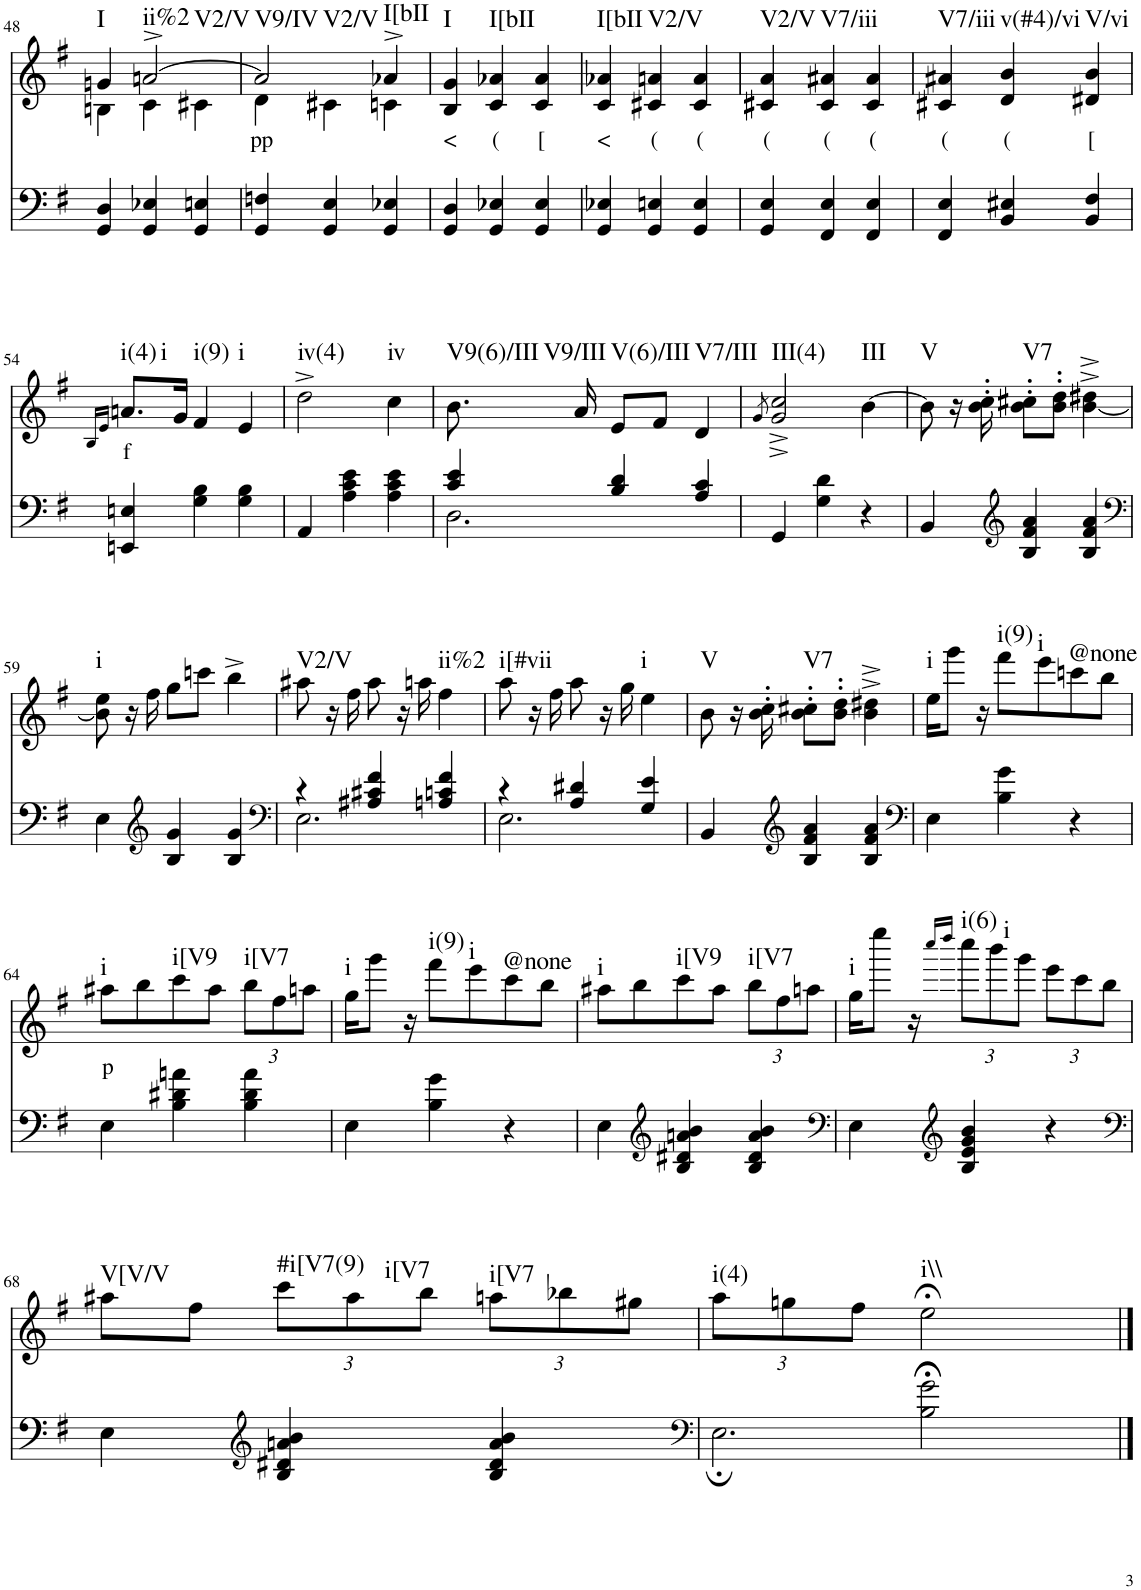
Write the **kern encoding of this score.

**kern	**kern	**text	**harte
*part2	*part1	*part1	*part1
*staff2	*staff1	*staff1	*
*I"Piano	*I"Piano	*	*
*I'Pno	*I'Pno	*	*
!!LO:PB:g=z
*clefF4	*clefG2	*	*
*k[f#]	*k[f#]	*	*
*e:	*e:	*	*
*M3/4	*M3/4	*	*
=48	=48	=48	=48
*	*^	*	*
!	!	!	!	!LO:H:kt=I
4GG/ 4D/	4gn/	4Bn\	.	N
!	!	!	!	!LO:H:n=1:kt=ii%2
!	!	!	!	!LO:H:n=2:kt=V2/V
4GG/ 4E-X/	[2an^/	4c\	.	N N
4GG/ 4En/	.	4c#X\	.	.
=49	=49	=49	=49	=49
!	!	!	!LO:LY:b	!LO:H:n=1:kt=V9/IV
!	!	!	!	!LO:H:n=2:kt=V2/V
4GG/ 4Fn/	2a/]	4d\	pp	N N
4GG/ 4E/	.	4c#X\	.	.
!	!	!	!	!LO:H:kt=I[bII
4GG/ 4E-X/	4a-X^/	4cn\	.	N
=50	=50	=50	=50	=50
!	!	!	!LO:LY:b	!LO:H:kt=I
*	*v	*v	*	*
4GG/ 4D/	4B/ 4g/	<	N
!	!	!LO:LY:b	!LO:H:kt=I[bII
4GG/ 4E-X/	4c/ 4a-X/	(	N
!	!	!LO:LY:b	!
4GG/ 4E-/	4c/ 4a-/	[	.
=51	=51	=51	=51
!	!	!LO:LY:b	!LO:H:kt=I[bII
4GG/ 4E-X/	4c/ 4a-X/	<	N
!	!	!LO:LY:b	!LO:H:kt=V2/V
4GG/ 4En/	4c#X/ 4an/	(	N
!	!	!LO:LY:b	!
4GG/ 4E/	4c#/ 4a/	(	.
=52	=52	=52	=52
!	!	!LO:LY:b	!LO:H:kt=V2/V
4GG/ 4E/	4c#X/ 4a/	(	N
!	!	!LO:LY:b	!LO:H:kt=V7/iii
4FF#/ 4E/	4c#/ 4a#X/	(	N
!	!	!LO:LY:b	!
4FF#/ 4E/	4c#/ 4a#/	(	.
=53	=53	=53	=53
!	!	!LO:LY:b	!LO:H:kt=V7/iii
4FF#/ 4E/	4c#X/ 4a#X/	(	N
!	!	!LO:LY:b	!LO:H:kt=v(#4)/vi
4BB/ 4E#X/	4d/ 4b/	(	N
!	!	!LO:LY:b	!LO:H:kt=V/vi
4BB/ 4F#/	4d#X/ 4b/	[	N
!!LO:LB:g=z
=54	=54	=54	=54
.	16qB/LL	.	.
.	16qe/JJ	.	.
!	!	!LO:LY:b	!LO:H:n=1:kt=i(4)
!	!	!	!LO:H:n=2:kt=i
4EEn/ 4En/	8.an/L	f	N N
.	16g/Jk	.	.
!	!	!	!LO:H:kt=i(9)
4G\ 4B\	4f#/	.	N
!	!	!	!LO:H:kt=i
4G\ 4B\	4e/	.	N
=55	=55	=55	=55
!	!	!	!LO:H:kt=iv(4)
4AA/	2dd^\	.	N
4A\ 4c\ 4e\	.	.	.
!	!	!	!LO:H:kt=iv
4A\ 4c\ 4e\	4cc\	.	N
=56	=56	=56	=56
*^	*	*	*
!	!	!	!	!LO:H:n=1:kt=V9(6)/III
!	!	!	!	!LO:H:n=2:kt=V9/III
4c/ 4e/	2.D\	8.b\	.	N N
.	.	16a/	.	.
!	!	!	!	!LO:H:kt=V(6)/III
4B/ 4d/	.	8e/L	.	N
.	.	8f#/J	.	.
!	!	!	!	!LO:H:kt=V7/III
4A/ 4c/	.	4d/	.	N
*v	*v	*	*	*
=57	=57	=57	=57
.	8qg/	.	.
!	!	!	!LO:H:kt=III(4)
4GG/	2g/^ 2cc/^	.	N
4G\ 4d\	.	.	.
!	!	!	!LO:H:kt=III
4r	[4b\	.	N
=58	=58	=58	=58
!	!	!	!LO:H:kt=V
4BB/	8b\]	.	N
.	16r	.	.
.	16b\' 16cc\'	.	.
*clefG2	*	*	*
!	!	!	!LO:H:kt=V7
4B/ 4f#/ 4a/	8b\' 8cc#X\'L	.	N
.	8b\' 8dd\'J	.	.
4B/ 4f#/ 4a/	[4b\^ 4dd#X\^	.	.
!!LO:LB:g=z
=59	=59	=59	=59
*clefF4	*	*	*
!	!	!	!LO:H:kt=i
4E\	8b\] 8ee\	.	N
.	16r	.	.
.	16ff#\	.	.
*clefG2	*	*	*
4B/ 4g/	8gg\L	.	.
.	8cccn\J	.	.
4B/ 4g/	4bb^\	.	.
=60	=60	=60	=60
*clefF4	*	*	*
*^	*	*	*
!	!	!	!	!LO:H:kt=V2/V
4r	2.E\	8aa#X\	.	N
.	.	16r	.	.
.	.	16ff#\	.	.
4A#X/ 4c#X/ 4f#/	.	8aa#\	.	.
.	.	16r	.	.
.	.	16aan\	.	.
!	!	!	!	!LO:H:kt=ii%2
4An/ 4cn/ 4f#/	.	4ff#\	.	N
=61	=61	=61	=61	=61
!	!	!	!	!LO:H:kt=i[#vii
4r	2.E\	8aa\	.	N
.	.	16r	.	.
.	.	16ff#\	.	.
4A/ 4d#X/	.	8aa\	.	.
.	.	16r	.	.
.	.	16gg\	.	.
!	!	!	!	!LO:H:kt=i
4G/ 4e/	.	4ee\	.	N
*v	*v	*	*	*
=62	=62	=62	=62
!	!	!	!LO:H:kt=V
4BB/	8b\	.	N
.	16r	.	.
.	16b\' 16cc\'	.	.
*clefG2	*	*	*
!	!	!	!LO:H:kt=V7
4B/ 4f#/ 4a/	8b\' 8cc#X\'L	.	N
.	8b\' 8dd\'J	.	.
4B/ 4f#/ 4a/	4b\^ 4dd#X\^	.	.
=63	=63	=63	=63
*clefF4	*	*	*
!	!	!	!LO:H:kt=i
4E\	16ee\KL	.	N
.	8ggg\J	.	.
.	16r	.	.
!	!	!	!LO:H:kt=i(9)
4B\ 4g\	8fff#\L	.	N
!	!	!	!LO:H:kt=i
.	8eee\	.	N
!	!	!	!LO:H:kt=@none
4r	8cccn\	.	N
.	8bb\J	.	.
!!LO:LB:g=z
=64	=64	=64	=64
!	!	!LO:LY:b	!LO:H:kt=i
4E\	8aa#X\L	p	N
.	8bb\	.	.
!	!	!	!LO:H:kt=i[V9
4B\ 4d#X\ 4an\	8ccc\	.	N
.	8aa#\J	.	.
*	*Xbrackettup	*	*
!	!	!	!LO:H:kt=i[V7
4B\ 4d#\ 4a\	12bb\L	.	N
.	12ff#\	.	.
.	12aan\J	.	.
=65	=65	=65	=65
!	!	!	!LO:H:kt=i
4E\	16gg\KL	.	N
.	8ggg\J	.	.
.	16r	.	.
!	!	!	!LO:H:kt=i(9)
4B\ 4g\	8fff#\L	.	N
!	!	!	!LO:H:kt=i
.	8eee\	.	N
!	!	!	!LO:H:kt=@none
4r	8ccc\	.	N
.	8bb\J	.	.
=66	=66	=66	=66
!	!	!	!LO:H:kt=i
4E\	8aa#X\L	.	N
.	8bb\	.	.
*clefG2	*	*	*
!	!	!	!LO:H:kt=i[V9
4B/ 4d#X/ 4an/ 4b/	8ccc\	.	N
.	8aa#\J	.	.
!	!	!	!LO:H:kt=i[V7
4B/ 4d#/ 4a/ 4b/	12bb\L	.	N
.	12ff#\	.	.
.	12aan\J	.	.
=67	=67	=67	=67
*clefF4	*	*	*
!	!	!	!LO:H:kt=i
4E\	16gg\KL	.	N
.	8eeee\J	.	.
.	16r	.	.
*clefG2	*	*	*
.	16qcccc/LL	.	.
.	16qdddd/JJ	.	.
!	!	!	!LO:H:kt=i(6)
4B/ 4e/ 4g/ 4b/	12cccc\L	.	N
!	!	!	!LO:H:kt=i
.	12bbb\	.	N
.	12ggg\J	.	.
4r	12eee\L	.	.
.	12ccc\	.	.
.	12bb\J	.	.
!!LO:LB:g=z
=68	=68	=68	=68
*clefF4	*	*	*
!	!	!	!LO:H:kt=V[V/V
4E\	8aa#X\L	.	N
.	8ff#\J	.	.
*clefG2	*	*	*
!	!	!	!LO:H:kt=#i[V7(9)
4B/ 4d#X/ 4an/ 4b/	12ccc\L	.	N
!	!	!	!LO:H:kt=i[V7
.	12aa#\	.	N
.	12bb\J	.	.
!	!	!	!LO:H:kt=i[V7
4B/ 4d#/ 4a/ 4b/	12aan\L	.	N
.	12bb-X\	.	.
.	12gg#X\J	.	.
=69	=69	=69	=69
*clefF4	*	*	*
*^	*	*	*
!	!	!	!	!LO:H:kt=i(4)
4ryy	2.E;\	12aa\L	.	N
.	.	12ggn\	.	.
.	.	12ff#\J	.	.
!	!	!	!	!LO:H:kt=i\\
2B\;< 2g\;<	.	2ee;<\	.	N
*v	*v	*	*	*
==	==	==	==
*-	*-	*-	*-
